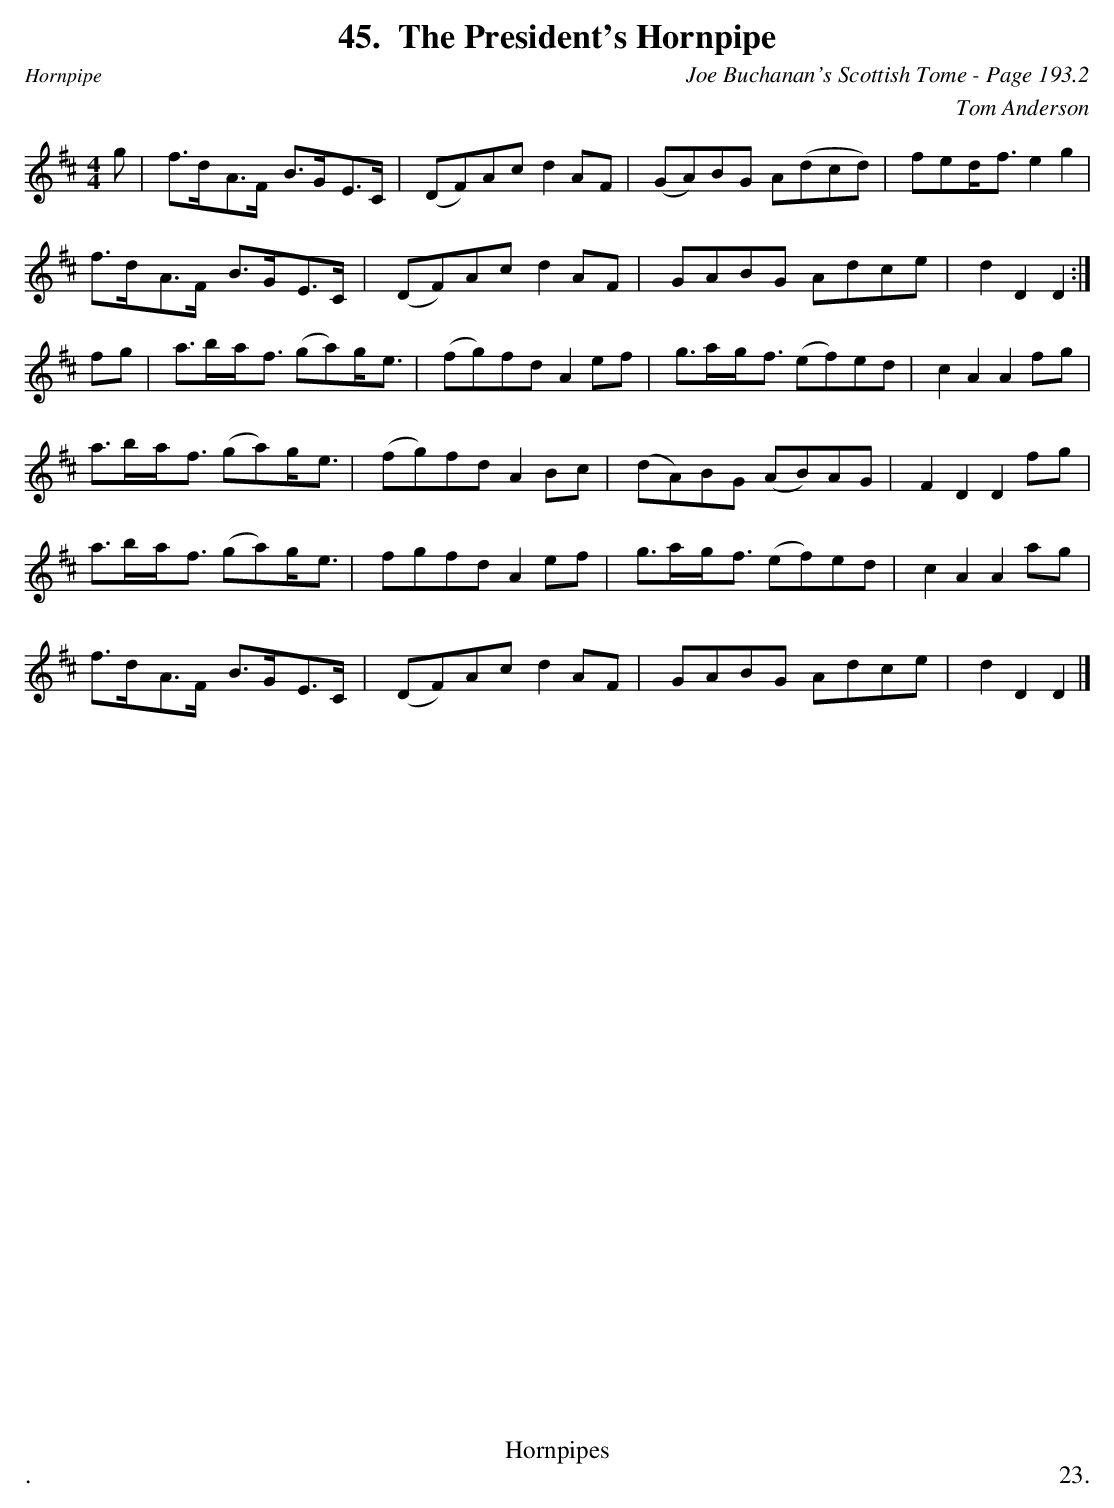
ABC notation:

X:1
T:President's Hornpipe, The
C:Joe Buchanan's Scottish Tome - Page 193.2
C:Tom Anderson
L:1/8
M:4/4
K:D
g | f>dA>F B>GE>C | (DF)Ac d2 AF | (GA)BG A(dcd) | fed<f e2 g2 |
f>dA>F B>GE>C | (DF)Ac d2 AF | GABG Adce | d2 D2 D2 :|
fg | a>ba<f (ga)g<e | (fg)fd A2 ef | g>ag<f (ef)ed | c2 A2 A2 fg |
a>ba<f (ga)g<e | (fg)fd A2 Bc | (dA)BG (AB)AG | F2 D2 D2 fg |
a>ba<f (ga)g<e | fgfd A2 ef | g>ag<f (ef)ed | c2 A2 A2 ag |
f>dA>F B>GE>C | (DF)Ac d2 AF | GABG Adce | d2 D2 D2 |]
